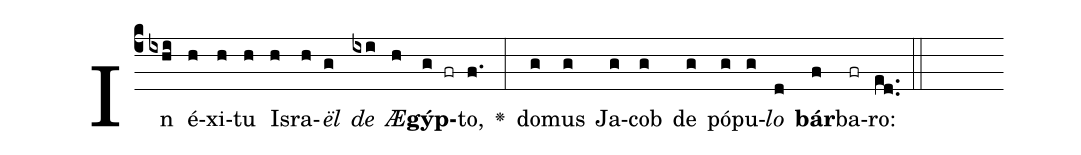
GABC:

%%
(c4)In(ixhi) é(h)xi(h)tu(h) Is(h)ra(h)<i>ël</i>(g) <i>de</i>(ixi) <i>Æ</i>(h)<b>gýp</b>(g fr)to,(f.) <v>\greheightstar</v>(:) do(g)mus(g) Ja(g)cob(g) de(g) pó(g)pu(g)<i>lo</i>(d) <b>bár</b>(f)ba(fr)ro:(ed..) (::)

%E(g) u(g) o(g) u(d) a(f) e.(ed..) (::)
